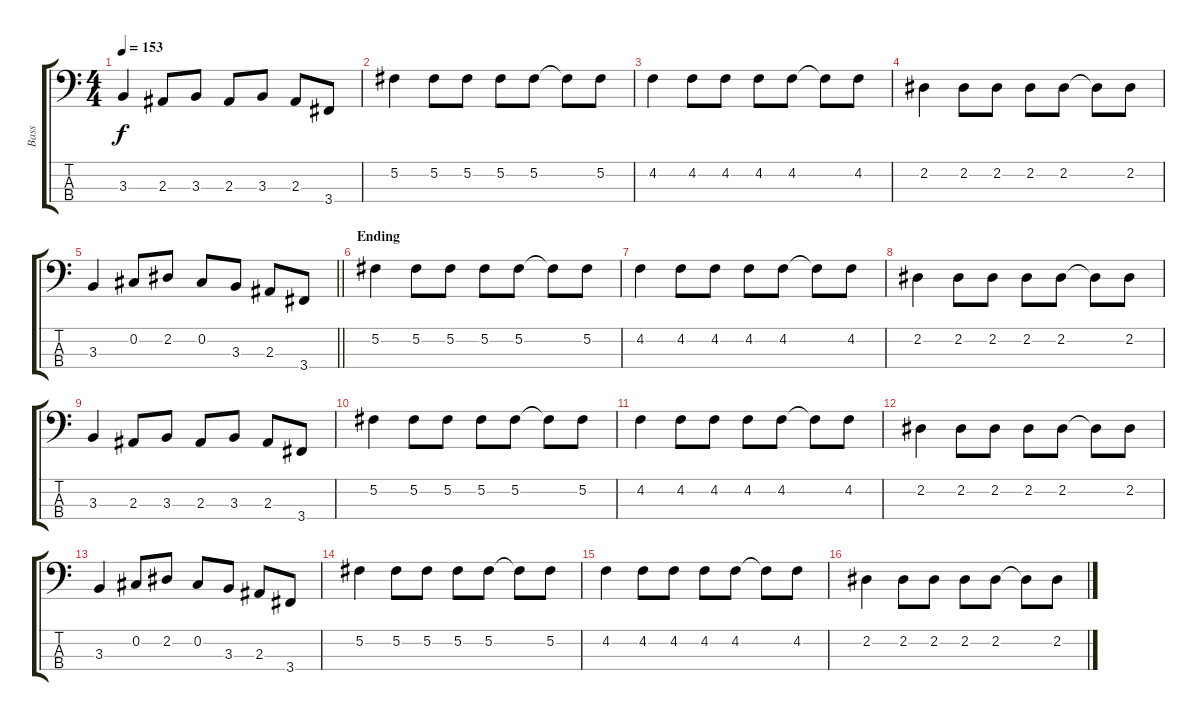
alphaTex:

\track ("Bass" "Bass") {instrument electricbasspick}
\staff {score tabs}
\tuning (Gb2 Db2 Ab1 Eb1) {hide}
\ts (4 4)
\tempo 153
\clef f4
\ks c
3.3.4{dy f} 2.3.8 3.3.8 2.3.8 3.3.8 2.3.8 3.4.8 |
5.2.4 5.2.8 5.2.8 5.2.8 5.2.8 5.2{t}.8 5.2.8 |
4.2.4 4.2.8 4.2.8 4.2.8 4.2.8 4.2{t}.8 4.2.8 |
2.2.4 2.2.8 2.2.8 2.2.8 2.2.8 2.2{t}.8 2.2.8 |
\barLineRight lightlight
3.3.4 0.2.8 2.2.8 0.2.8 3.3.8 2.3.8 3.4.8 |
\section ("" "Ending")
5.2.4 5.2.8 5.2.8 5.2.8 5.2.8 5.2{t}.8 5.2.8 |
4.2.4 4.2.8 4.2.8 4.2.8 4.2.8 4.2{t}.8 4.2.8 |
2.2.4 2.2.8 2.2.8 2.2.8 2.2.8 2.2{t}.8 2.2.8 |
3.3.4 2.3.8 3.3.8 2.3.8 3.3.8 2.3.8 3.4.8 |
5.2.4 5.2.8 5.2.8 5.2.8 5.2.8 5.2{t}.8 5.2.8 |
4.2.4 4.2.8 4.2.8 4.2.8 4.2.8 4.2{t}.8 4.2.8 |
2.2.4 2.2.8 2.2.8 2.2.8 2.2.8 2.2{t}.8 2.2.8 |
3.3.4 0.2.8 2.2.8 0.2.8 3.3.8 2.3.8 3.4.8 |
5.2.4 5.2.8 5.2.8 5.2.8 5.2.8 5.2{t}.8 5.2.8 |
4.2.4 4.2.8 4.2.8 4.2.8 4.2.8 4.2{t}.8 4.2.8 |
2.2.4 2.2.8 2.2.8 2.2.8 2.2.8 2.2{t}.8 2.2.8
